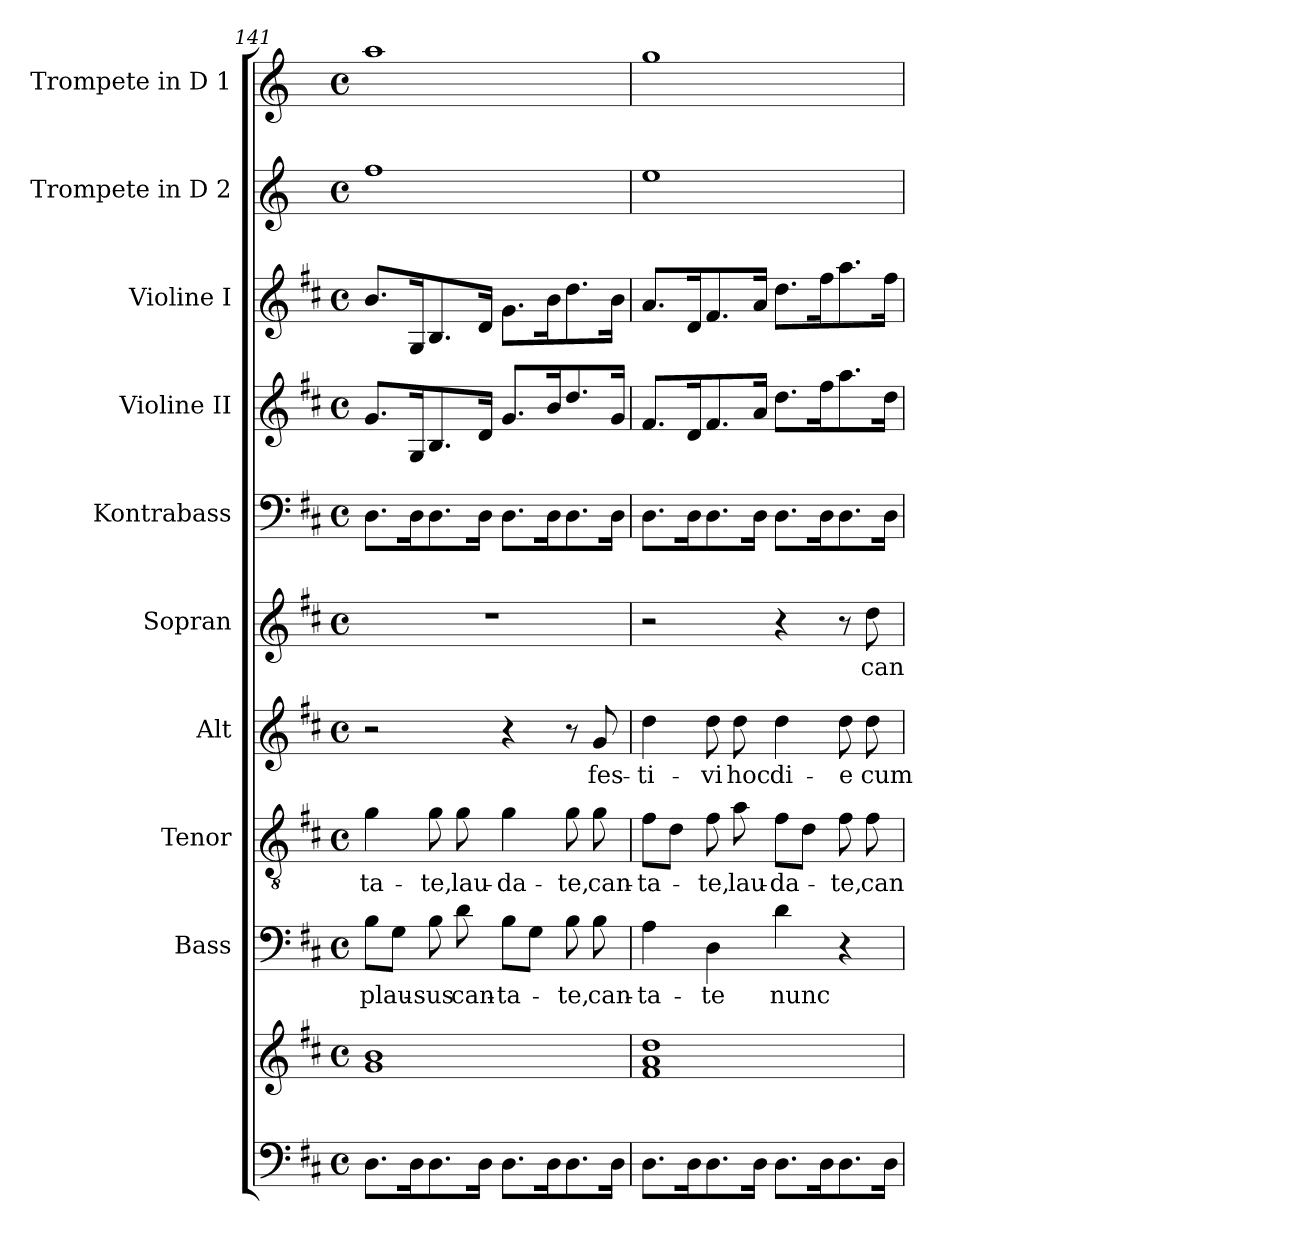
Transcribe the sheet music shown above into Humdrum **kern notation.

**kern	**kern	**kern	**text	**kern	**text	**kern	**text	**kern	**text	**kern	**kern	**kern	**kern	**kern
*part10	*part10	*part9	*part9	*part8	*part8	*part7	*part7	*part6	*part6	*part5	*part4	*part3	*part2	*part1
*staff11	*staff10	*staff9	*staff9	*staff8	*staff8	*staff7	*staff7	*staff6	*staff6	*staff5	*staff4	*staff3	*staff2	*staff1
*	*	*I"Bass	*	*I"Tenor	*	*I"Alt	*	*I"Sopran	*	*I"Kontrabass	*I"Violine II	*I"Violine I	*I"Trompete in D 2	*I"Trompete in D 1
*	*	*I'B.	*	*I'T.	*	*I'A.	*	*I'S.	*	*I'Kb.	*I'Vl. II	*I'Vl. I	*I'Trp. D 2	*I'Trp. D 1
*clefF4	*clefG2	*clefF4	*	*clefGv2	*	*clefG2	*	*clefG2	*	*clefF4	*clefG2	*clefG2	*clefG2	*clefG2
*	*	*	*	*	*	*	*	*	*	*ITrd7c12	*	*	*ITrd-1c-2	*ITrd-1c-2
*k[f#c#]	*k[f#c#]	*k[f#c#]	*	*k[f#c#]	*	*k[f#c#]	*	*k[f#c#]	*	*k[f#c#]	*k[f#c#]	*k[f#c#]	*k[f#c#]	*k[f#c#]
*D:	*D:	*D:	*	*D:	*	*D:	*	*D:	*	*D:	*D:	*D:	*D:	*D:
*M4/4	*M4/4	*M4/4	*	*M4/4	*	*M4/4	*	*M4/4	*	*M4/4	*M4/4	*M4/4	*M4/4	*M4/4
*met(c)	*met(c)	*met(c)	*	*met(c)	*	*met(c)	*	*met(c)	*	*met(c)	*met(c)	*met(c)	*met(c)	*met(c)
=141	=141	=141	=141	=141	=141	=141	=141	=141	=141	=141	=141	=141	=141	=141
!	!	!	!LO:LY:b	!	!LO:LY:b	!	!	!	!	!	!	!	!	!
8.D\L	1g 1b	8B\L	plau-	4g\	-ta-	2r	.	1r	.	8.DD\L	8.g/L	8.b/L	1gg	1bb
.	.	8G\J	.	.	.	.	.	.	.	.	.	.	.	.
16D\k	.	.	.	.	.	.	.	.	.	16DD\k	16G/k	16G/k	.	.
!	!	!	!LO:LY:b	!	!LO:LY:b	!	!	!	!	!	!	!	!	!
8.D\	.	8B\	-sus	8g\	-te,	.	.	.	.	8.DD\	8.B/	8.B/	.	.
!	!	!	!LO:LY:b	!	!LO:LY:b	!	!	!	!	!	!	!	!	!
.	.	8d\	can-	8g\	lau-	.	.	.	.	.	.	.	.	.
16D\Jk	.	.	.	.	.	.	.	.	.	16DD\Jk	16d/Jk	16d/Jk	.	.
!	!	!	!LO:LY:b	!	!LO:LY:b	!	!	!	!	!	!	!	!	!
8.D\L	.	8B\L	-ta-	4g\	-da-	4r	.	.	.	8.DD\L	8.g/L	8.g\L	.	.
.	.	8G\J	.	.	.	.	.	.	.	.	.	.	.	.
16D\k	.	.	.	.	.	.	.	.	.	16DD\k	16b/k	16b\k	.	.
!	!	!	!LO:LY:b	!	!LO:LY:b	!	!	!	!	!	!	!	!	!
8.D\	.	8B\	-te,	8g\	-te,	8r	.	.	.	8.DD\	8.dd/	8.dd\	.	.
!	!	!	!LO:LY:b	!	!LO:LY:b	!	!LO:LY:b	!	!	!	!	!	!	!
.	.	8B\	can-	8g\	can-	8g/	fes-	.	.	.	.	.	.	.
16D\Jk	.	.	.	.	.	.	.	.	.	16DD\Jk	16g/Jk	16b\Jk	.	.
!!LO:PB:g=z
=142	=142	=142	=142	=142	=142	=142	=142	=142	=142	=142	=142	=142	=142	=142
!	!	!	!LO:LY:b	!	!LO:LY:b	!	!LO:LY:b	!	!	!	!	!	!	!
8.D\L	1f# 1a 1dd	4A\	-ta-	8f#\L	-ta-	4dd\	-ti-	2r	.	8.DD\L	8.f#/L	8.a/L	1ff#	1aa
.	.	.	.	8d\J	.	.	.	.	.	.	.	.	.	.
16D\k	.	.	.	.	.	.	.	.	.	16DD\k	16d/k	16d/k	.	.
!	!	!	!LO:LY:b	!	!LO:LY:b	!	!LO:LY:b	!	!	!	!	!	!	!
8.D\	.	4D\	-te	8f#\	-te,	8dd\	-vi	.	.	8.DD\	8.f#/	8.f#/	.	.
!	!	!	!	!	!LO:LY:b	!	!LO:LY:b	!	!	!	!	!	!	!
.	.	.	.	8a\	lau-	8dd\	hoc	.	.	.	.	.	.	.
16D\Jk	.	.	.	.	.	.	.	.	.	16DD\Jk	16a/Jk	16a/Jk	.	.
!	!	!	!LO:LY:b	!	!LO:LY:b	!	!LO:LY:b	!	!	!	!	!	!	!
8.D\L	.	4d\	nunc	8f#\L	-da-	4dd\	di-	4r	.	8.DD\L	8.dd\L	8.dd\L	.	.
.	.	.	.	8d\J	.	.	.	.	.	.	.	.	.	.
16D\k	.	.	.	.	.	.	.	.	.	16DD\k	16ff#\k	16ff#\k	.	.
!	!	!	!	!	!LO:LY:b	!	!LO:LY:b	!	!	!	!	!	!	!
8.D\	.	4r	.	8f#\	-te,	8dd\	-e	8r	.	8.DD\	8.aa\	8.aa\	.	.
!	!	!	!	!	!LO:LY:b	!	!LO:LY:b	!	!LO:LY:b	!	!	!	!	!
.	.	.	.	8f#\	can-	8dd\	cum	8dd\	can-	.	.	.	.	.
16D\Jk	.	.	.	.	.	.	.	.	.	16DD\Jk	16dd\Jk	16ff#\Jk	.	.
=	=	=	=	=	=	=	=	=	=	=	=	=	=	=
*-	*-	*-	*-	*-	*-	*-	*-	*-	*-	*-	*-	*-	*-	*-
